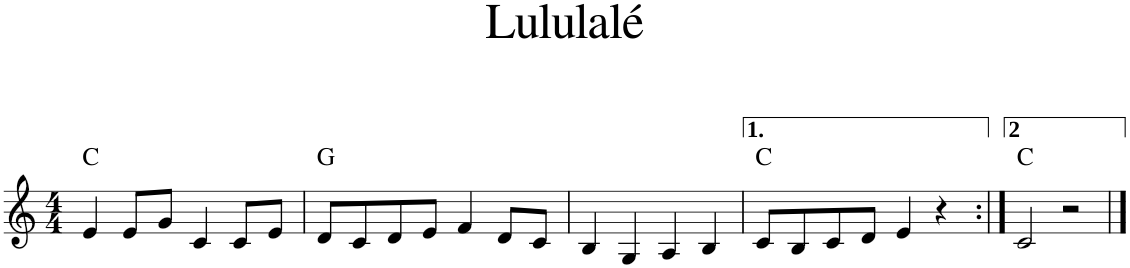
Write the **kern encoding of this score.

**kern	**harte
*part1	*part1
*staff1	*
*I"Piano	*
*I'Pno.	*
*clefG2	*
*k[]	*
*M4/4	*
=1	=1
4e/	C:maj
8e/L	.
8g/J	.
4c/	.
8c/L	.
8e/J	.
=2	=2
8d/L	G:maj
8c/	.
8d/	.
8e/J	.
4f/	.
8d/L	.
8c/J	.
=3	=3
4B/	.
4G/	.
4A/	.
4B/	.
=4	=4
8c/L	C:maj
8B/	.
8c/	.
8d/J	.
4e/	.
4r	.
=5:|!	=5:|!
2c/	C:maj
2r	.
==	==
*-	*-
